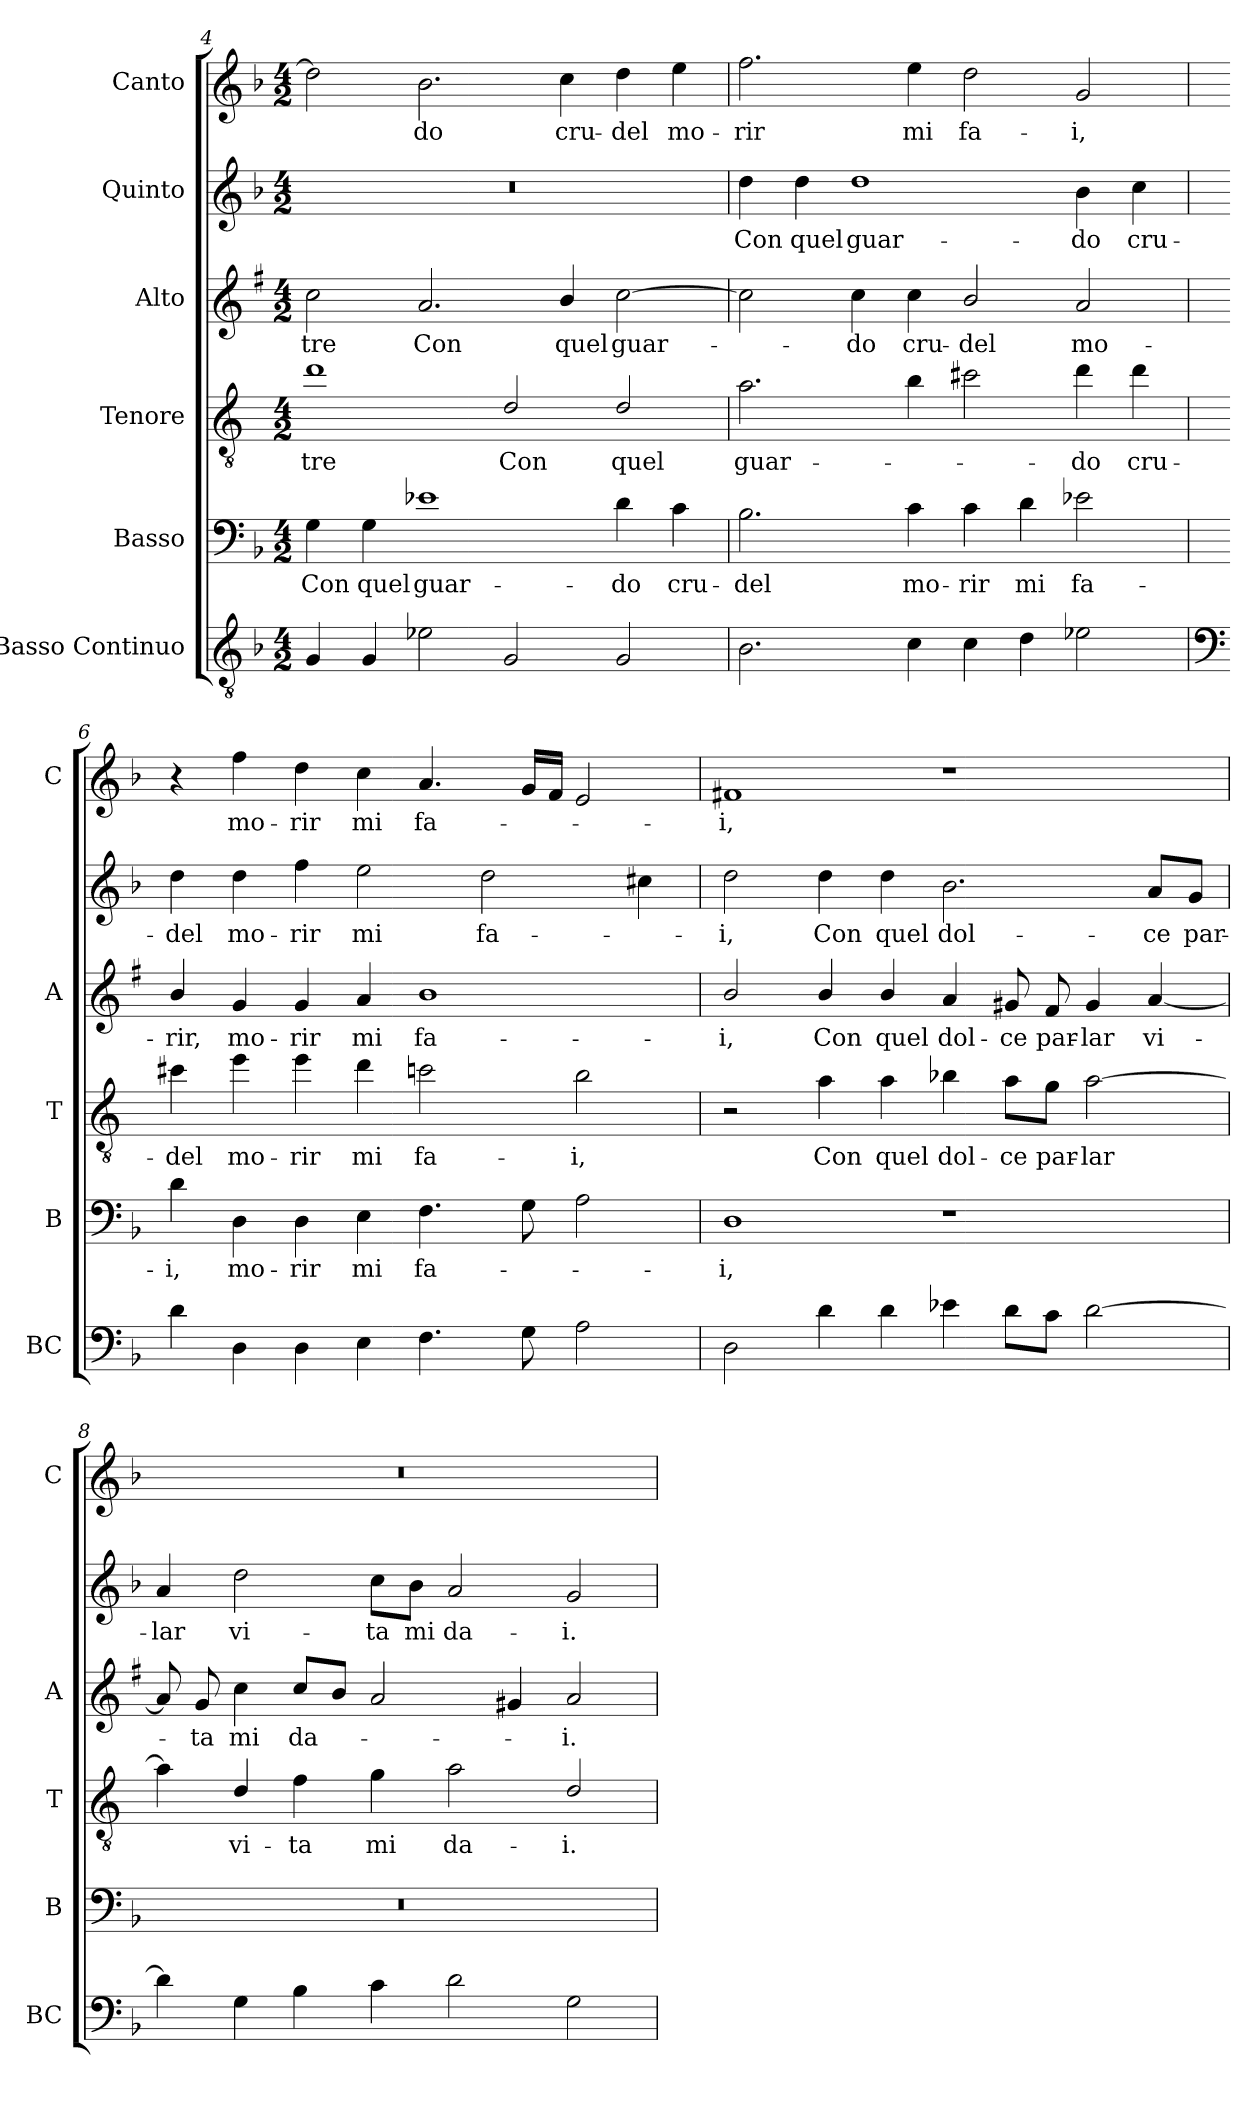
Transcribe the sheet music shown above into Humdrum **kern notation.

**kern	**kern	**text	**kern	**text	**kern	**text	**kern	**text	**kern	**text
*part6	*part5	*part5	*part4	*part4	*part3	*part3	*part2	*part2	*part1	*part1
*staff6	*staff5	*staff5	*staff4	*staff4	*staff3	*staff3	*staff2	*staff2	*staff1	*staff1
*I"Basso Continuo	*I"Basso	*	*I"Tenore	*	*I"Alto	*	*I"Quinto	*	*I"Canto	*
*I'BC	*I'B	*	*I'T	*	*I'A	*	*	*	*I'C	*
!!LO:LB:g=z
*clefGv2	*clefF4	*	*clefGv2	*	*clefG2	*	*clefG2	*	*clefG2	*
*	*	*	*ITrd4c7	*	*ITrd1c2	*	*	*	*	*
*k[b-]	*k[b-]	*	*k[b-]	*	*k[b-]	*	*k[b-]	*	*k[b-]	*
*F:	*F:	*	*F:	*	*F:	*	*F:	*	*F:	*
*M4/2	*M4/2	*	*M4/2	*	*M4/2	*	*M4/2	*	*M4/2	*
=4	=4	=4	=4	=4	=4	=4	=4	=4	=4	=4
!	!	!LO:LY:b	!	!LO:LY:b	!	!LO:LY:b	!	!	!	!
4G/	4G\	Con	1g	-tre	2b-\	-tre	0r	.	2dd\]	.
!	!	!LO:LY:b	!	!	!	!	!	!	!	!
4G/	4G\	quel	.	.	.	.	.	.	.	.
!	!	!LO:LY:b	!	!	!	!LO:LY:b	!	!	!	!LO:LY:b
2e-X\	1e-X	guar-	.	.	2.g/	Con	.	.	2.b-\	-do
!	!	!	!	!LO:LY:b	!	!	!	!	!	!
2G/	.	.	2G/	Con	.	.	.	.	.	.
!	!	!	!	!	!	!LO:LY:b	!	!	!	!LO:LY:b
.	.	.	.	.	4a/	quel	.	.	4cc\	cru-
!	!	!LO:LY:b	!	!LO:LY:b	!	!LO:LY:b	!	!	!	!LO:LY:b
2G/	4d\	-do	2G/	quel	[2b-\	guar-	.	.	4dd\	-del
!	!	!LO:LY:b	!	!	!	!	!	!	!	!LO:LY:b
.	4c\	cru-	.	.	.	.	.	.	4ee\	mo-
=5	=5	=5	=5	=5	=5	=5	=5	=5	=5	=5
!	!	!LO:LY:b	!	!LO:LY:b	!	!	!	!LO:LY:b	!	!LO:LY:b
2.B-\	2.B-\	-del	2.d\	guar-	2b-\]	.	4dd\	Con	2.ff\	-rir
!	!	!	!	!	!	!	!	!LO:LY:b	!	!
.	.	.	.	.	.	.	4dd\	quel	.	.
!	!	!	!	!	!	!LO:LY:b	!	!LO:LY:b	!	!
.	.	.	.	.	4b-\	-do	1dd	guar-	.	.
!	!	!LO:LY:b	!	!	!	!LO:LY:b	!	!	!	!LO:LY:b
4c\	4c\	mo-	4e\	.	4b-\	cru-	.	.	4ee\	mi
!	!	!LO:LY:b	!	!	!	!LO:LY:b	!	!	!	!LO:LY:b
4c\	4c\	-rir	2f#X\	.	2a/	-del	.	.	2dd\	fa-
!	!	!LO:LY:b	!	!	!	!	!	!	!	!
4d\	4d\	mi	.	.	.	.	.	.	.	.
!	!	!LO:LY:b	!	!LO:LY:b	!	!LO:LY:b	!	!LO:LY:b	!	!LO:LY:b
2e-X\	2e-X\	fa-	4g\	-do	2g/	mo-	4b-\	-do	2g/	-i,
!	!	!	!	!LO:LY:b	!	!	!	!LO:LY:b	!	!
.	.	.	4g\	cru-	.	.	4cc\	cru-	.	.
=6	=6	=6	=6	=6	=6	=6	=6	=6	=6	=6
*clefF4	*	*	*	*	*	*	*	*	*	*
!	!	!LO:LY:b	!	!LO:LY:b	!	!LO:LY:b	!	!LO:LY:b	!	!
4d\	4d\	-i,	4f#X\	-del	4a/	-rir,	4dd\	-del	4r	.
!	!	!LO:LY:b	!	!LO:LY:b	!	!LO:LY:b	!	!LO:LY:b	!	!LO:LY:b
4D\	4D\	mo-	4a\	mo-	4f/	mo-	4dd\	mo-	4ff\	mo-
!	!	!LO:LY:b	!	!LO:LY:b	!	!LO:LY:b	!	!LO:LY:b	!	!LO:LY:b
4D\	4D\	-rir	4a\	-rir	4f/	-rir	4ff\	-rir	4dd\	-rir
!	!	!LO:LY:b	!	!LO:LY:b	!	!LO:LY:b	!	!LO:LY:b	!	!LO:LY:b
4E\	4E\	mi	4g\	mi	4g/	mi	2ee\	mi	4cc\	mi
!	!	!LO:LY:b	!	!LO:LY:b	!	!LO:LY:b	!	!	!	!LO:LY:b
4.F\	4.F\	fa-	2fn\	fa-	1a	fa-	.	.	4.a/	fa-
!	!	!	!	!	!	!	!	!LO:LY:b	!	!
.	.	.	.	.	.	.	2dd\	fa-	.	.
8G\	8G\	.	.	.	.	.	.	.	16g/LL	.
.	.	.	.	.	.	.	.	.	16f/JJ	.
!	!	!	!	!LO:LY:b	!	!	!	!	!	!
2A\	2A\	.	2e\	-i,	.	.	.	.	2e/	.
.	.	.	.	.	.	.	4cc#X\	.	.	.
!!LO:PB:g=z
=7	=7	=7	=7	=7	=7	=7	=7	=7	=7	=7
!	!	!LO:LY:b	!	!	!	!LO:LY:b	!	!LO:LY:b	!	!LO:LY:b
2D\	1D	-i,	2r	.	2a/	-i,	2dd\	-i,	1f#X	-i,
!	!	!	!	!LO:LY:b	!	!LO:LY:b	!	!LO:LY:b	!	!
4d\	.	.	4d\	Con	4a/	Con	4dd\	Con	.	.
!	!	!	!	!LO:LY:b	!	!LO:LY:b	!	!LO:LY:b	!	!
4d\	.	.	4d\	quel	4a/	quel	4dd\	quel	.	.
!	!	!	!	!LO:LY:b	!	!LO:LY:b	!	!LO:LY:b	!	!
4e-X\	1r	.	4e-X\	dol-	4g/	dol-	2.b-\	dol-	1r	.
!	!	!	!	!LO:LY:b	!	!LO:LY:b	!	!	!	!
8d\L	.	.	8d\L	-ce	8f#X/	-ce	.	.	.	.
!	!	!	!	!LO:LY:b	!	!LO:LY:b	!	!	!	!
8c\J	.	.	8c\J	par-	8e/	par-	.	.	.	.
!	!	!	!	!LO:LY:b	!	!LO:LY:b	!	!	!	!
[2d\	.	.	[2d\	-lar	4f#/	-lar	.	.	.	.
!	!	!	!	!	!	!LO:LY:b	!	!LO:LY:b	!	!
.	.	.	.	.	[4g/	vi-	8a/L	-ce	.	.
!	!	!	!	!	!	!	!	!LO:LY:b	!	!
.	.	.	.	.	.	.	8g/J	par-	.	.
=8	=8	=8	=8	=8	=8	=8	=8	=8	=8	=8
!	!	!	!	!	!	!	!	!LO:LY:b	!	!
4d\]	0r	.	4d\]	.	8g/]	.	4a/	-lar	0r	.
!	!	!	!	!	!	!LO:LY:b	!	!	!	!
.	.	.	.	.	8f/	-ta	.	.	.	.
!	!	!	!	!LO:LY:b	!	!LO:LY:b	!	!LO:LY:b	!	!
4G\	.	.	4G/	vi-	4b-\	mi	2dd\	vi-	.	.
!	!	!	!	!LO:LY:b	!	!LO:LY:b	!	!	!	!
4B-\	.	.	4B-\	-ta	8b-/L	da-	.	.	.	.
.	.	.	.	.	8a/J	.	.	.	.	.
!	!	!	!	!LO:LY:b	!	!	!	!LO:LY:b	!	!
4c\	.	.	4c\	mi	2g/	.	8cc\L	-ta	.	.
!	!	!	!	!	!	!	!	!LO:LY:b	!	!
.	.	.	.	.	.	.	8b-\J	mi	.	.
!	!	!	!	!LO:LY:b	!	!	!	!LO:LY:b	!	!
2d\	.	.	2d\	da-	.	.	2a/	da-	.	.
.	.	.	.	.	4f#X/	.	.	.	.	.
!	!	!	!	!LO:LY:b	!	!LO:LY:b	!	!LO:LY:b	!	!
2G\	.	.	2G/	-i.	2g/	-i.	2g/	-i.	.	.
=	=	=	=	=	=	=	=	=	=	=
*-	*-	*-	*-	*-	*-	*-	*-	*-	*-	*-
